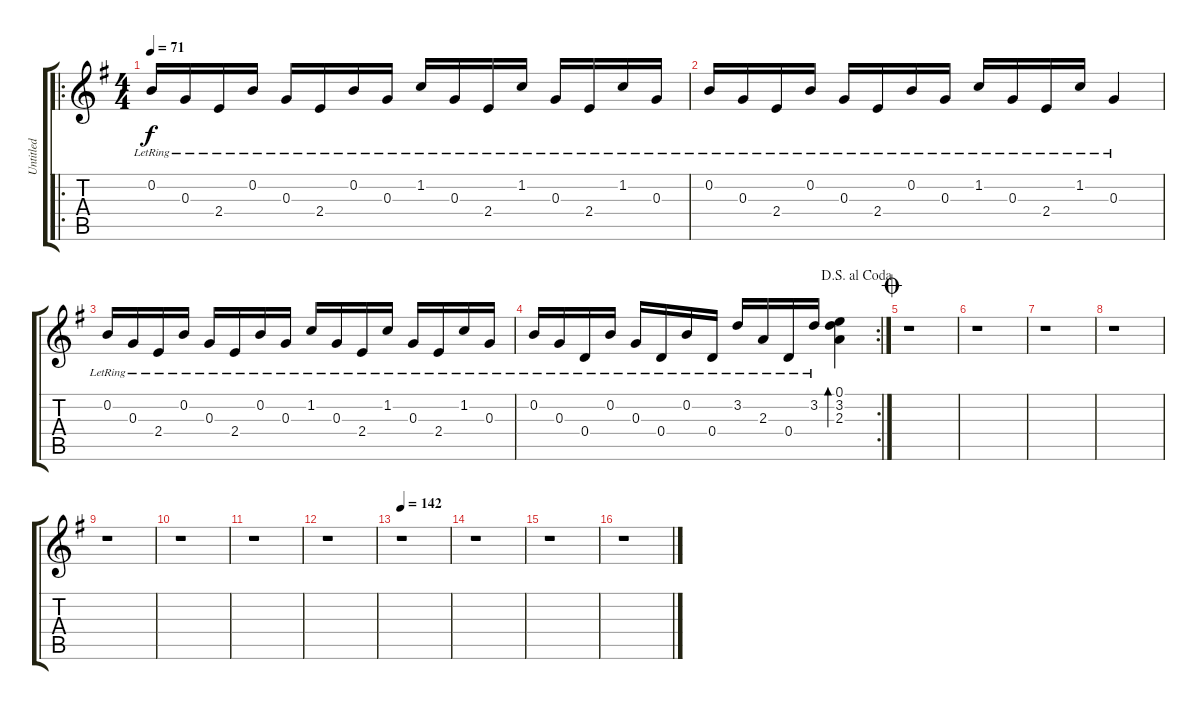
\track ("Untitled" "Untitled") {instrument acousticguitarnylon}
\staff {score tabs}
\tuning (E4 B3 G3 D3 A2 E2) {hide}
\ro
\ts (4 4)
\tempo 71
\clef g2
\ks g
0.2{lr}.16{dy f} 0.3{lr}.16 2.4{lr}.16 0.2{lr}.16 0.3{lr}.16 2.4{lr}.16 0.2{lr}.16 0.3{lr}.16 1.2{lr}.16 0.3{lr}.16 2.4{lr}.16 1.2{lr}.16 0.3{lr}.16 2.4{lr}.16 1.2{lr}.16 0.3{lr}.16 |
0.2{lr}.16 0.3{lr}.16 2.4{lr}.16 0.2{lr}.16 0.3{lr}.16 2.4{lr}.16 0.2{lr}.16 0.3{lr}.16 1.2{lr}.16 0.3{lr}.16 2.4{lr}.16 1.2{lr}.16 0.3{lr}.4 |
0.2{lr}.16 0.3{lr}.16 2.4{lr}.16 0.2{lr}.16 0.3{lr}.16 2.4{lr}.16 0.2{lr}.16 0.3{lr}.16 1.2{lr}.16 0.3{lr}.16 2.4{lr}.16 1.2{lr}.16 0.3{lr}.16 2.4{lr}.16 1.2{lr}.16 0.3{lr}.16 |
\rc 2
\jump dalsegnoalcoda
0.2{lr}.16 0.3{lr}.16 0.4{lr}.16 0.2{lr}.16 0.3{lr}.16 0.4{lr}.16 0.2{lr}.16 0.4{lr}.16 3.2{lr}.16 2.3{lr}.16 0.4{lr}.16 3.2{lr}.16 (0.1 3.2 2.3).4{bd 30} |
\jump coda
r.1 |
r.1 |
r.1 |
r.1 |
r.1 |
r.1 |
r.1 |
r.1 |
\tempo 142
r.1 |
r.1 |
r.1 |
r.1
